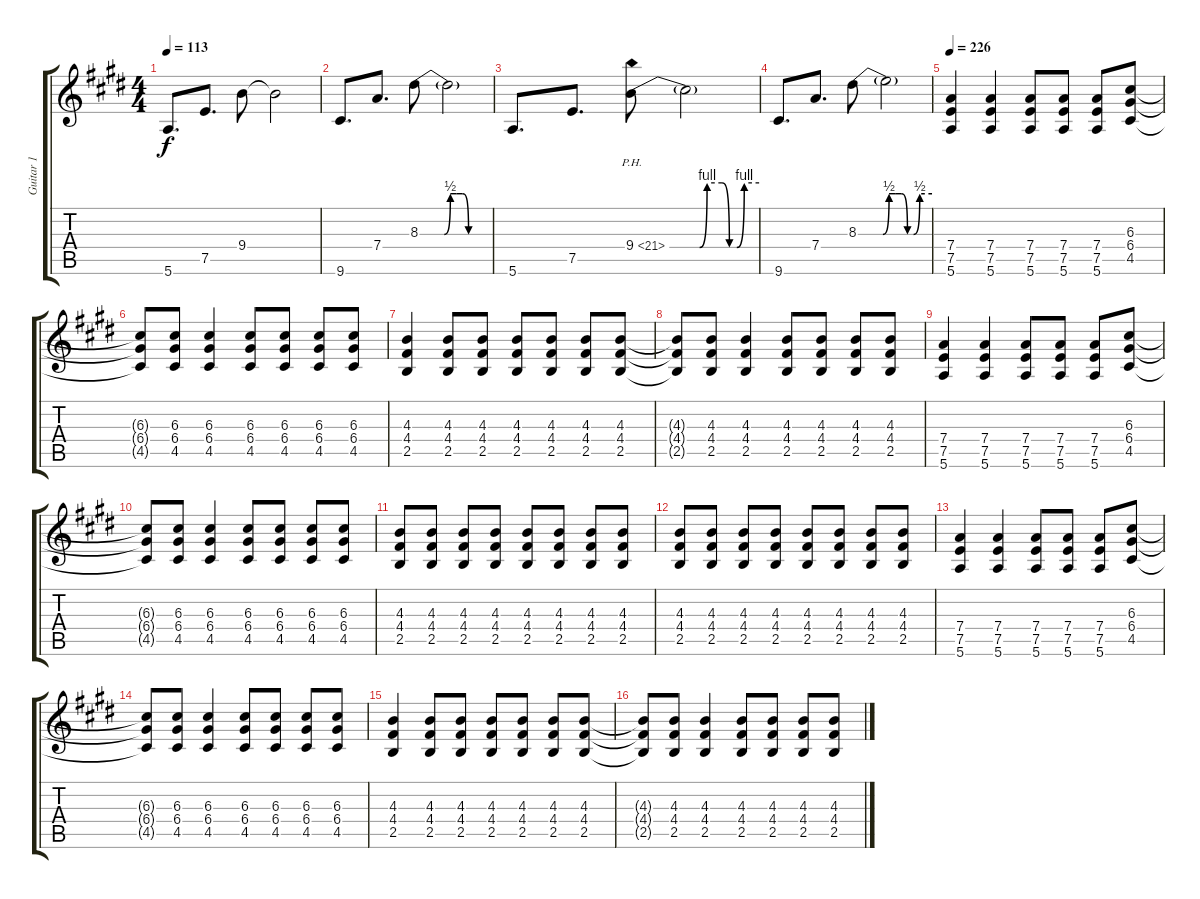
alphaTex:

\track ("Guitar 1" "Guitar 1") {instrument distortionguitar}
\staff {score tabs}
\tuning (E4 B3 G3 D3 A2 E2) {hide}
\ts (4 4)
\tempo 113
\clef g2
\ks e
5.6.8{d dy f} 7.5.8{d} 9.4.8 9.4{t}.2 |
9.6.8{d} 7.4.8{d} 8.3{be (custom 0 0 20 0 25 2 30 2 35 2 40 0 60 0)}.8 8.3{t}.2 |
5.6.8{d} 7.5.8{d} 9.4{be (custom 0 0 20 0 25 4 35 4 40 0 45 0 50 4 60 4) ph 12}.8 9.4{t}.2 |
9.6.8{d} 7.4.8{d} 8.3{be (custom 0 0 20 0 25 2 30 2 35 2 40 0 45 0 50 2 60 2)}.8 8.3{t}.2 |
\tempo 226
(7.4 7.5 5.6).4 (7.4 7.5 5.6).4 (7.4 7.5 5.6).8 (7.4 7.5 5.6).8 (7.4 7.5 5.6).8 (6.3 6.4 4.5).8 |
(6.3{t} 6.4{t} 4.5{t}).8 (6.3 6.4 4.5).8 (6.3 6.4 4.5).4 (6.3 6.4 4.5).8 (6.3 6.4 4.5).8 (6.3 6.4 4.5).8 (6.3 6.4 4.5).8 |
(4.3 4.4 2.5).4 (4.3 4.4 2.5).8 (4.3 4.4 2.5).8 (4.3 4.4 2.5).8 (4.3 4.4 2.5).8 (4.3 4.4 2.5).8 (4.3 4.4 2.5).8 |
(4.3{t} 4.4{t} 2.5{t}).8 (4.3 4.4 2.5).8 (4.3 4.4 2.5).4 (4.3 4.4 2.5).8 (4.3 4.4 2.5).8 (4.3 4.4 2.5).8 (4.3 4.4 2.5).8 |
(7.4 7.5 5.6).4 (7.4 7.5 5.6).4 (7.4 7.5 5.6).8 (7.4 7.5 5.6).8 (7.4 7.5 5.6).8 (6.3 6.4 4.5).8 |
(6.3{t} 6.4{t} 4.5{t}).8 (6.3 6.4 4.5).8 (6.3 6.4 4.5).4 (6.3 6.4 4.5).8 (6.3 6.4 4.5).8 (6.3 6.4 4.5).8 (6.3 6.4 4.5).8 |
(4.3 4.4 2.5).8 (4.3 4.4 2.5).8 (4.3 4.4 2.5).8 (4.3 4.4 2.5).8 (4.3 4.4 2.5).8 (4.3 4.4 2.5).8 (4.3 4.4 2.5).8 (4.3 4.4 2.5).8 |
(4.3 4.4 2.5).8 (4.3 4.4 2.5).8 (4.3 4.4 2.5).8 (4.3 4.4 2.5).8 (4.3 4.4 2.5).8 (4.3 4.4 2.5).8 (4.3 4.4 2.5).8 (4.3 4.4 2.5).8 |
(7.4 7.5 5.6).4 (7.4 7.5 5.6).4 (7.4 7.5 5.6).8 (7.4 7.5 5.6).8 (7.4 7.5 5.6).8 (6.3 6.4 4.5).8 |
(6.3{t} 6.4{t} 4.5{t}).8 (6.3 6.4 4.5).8 (6.3 6.4 4.5).4 (6.3 6.4 4.5).8 (6.3 6.4 4.5).8 (6.3 6.4 4.5).8 (6.3 6.4 4.5).8 |
(4.3 4.4 2.5).4 (4.3 4.4 2.5).8 (4.3 4.4 2.5).8 (4.3 4.4 2.5).8 (4.3 4.4 2.5).8 (4.3 4.4 2.5).8 (4.3 4.4 2.5).8 |
(4.3{t} 4.4{t} 2.5{t}).8 (4.3 4.4 2.5).8 (4.3 4.4 2.5).4 (4.3 4.4 2.5).8 (4.3 4.4 2.5).8 (4.3 4.4 2.5).8 (4.3 4.4 2.5).8
